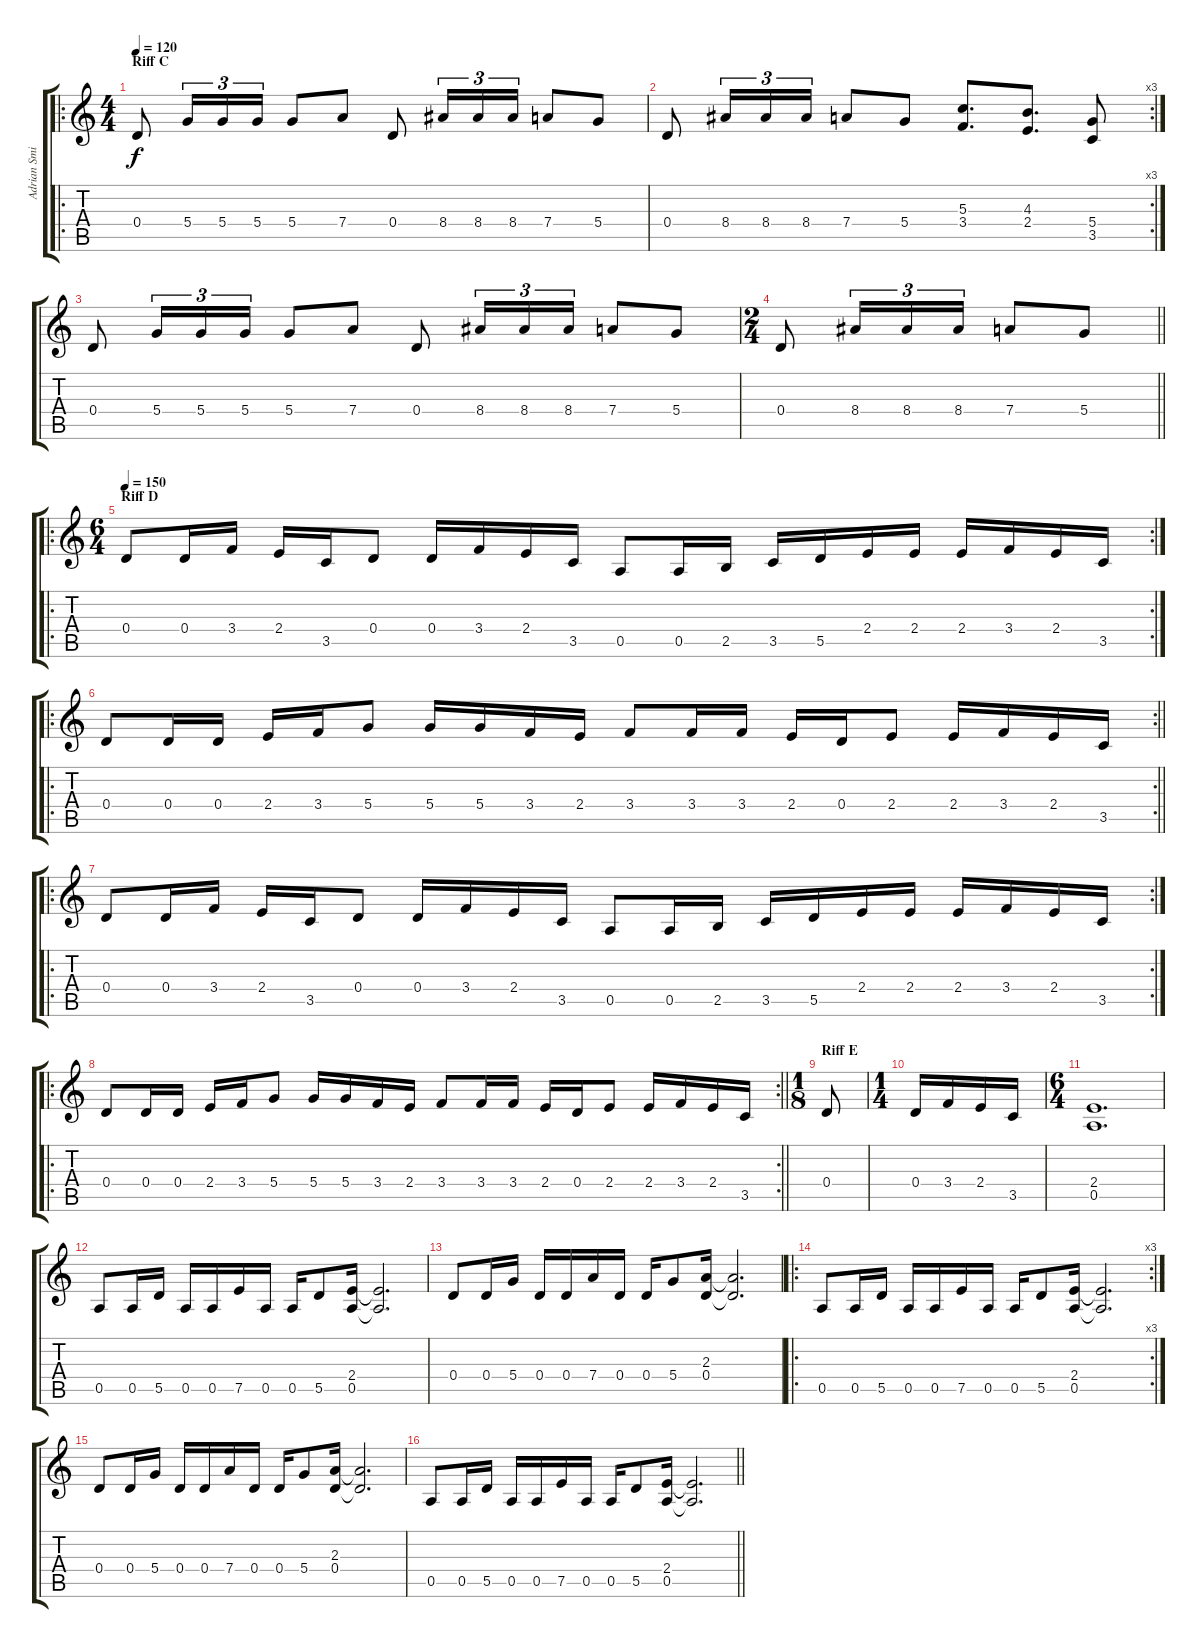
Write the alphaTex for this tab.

\track ("Adrian Smith" "Adrian Smi") {instrument distortionguitar}
\staff {score tabs}
\tuning (E4 B3 G3 D3 A2 E2) {hide}
\ro
\ts (4 4)
\section ("" "Riff C")
\tempo 120
\clef g2
\ks c
0.4.8{dy f} 5.4.16{tu (3 2)} 5.4.16{tu (3 2)} 5.4.16{tu (3 2)} 5.4.8 7.4.8 0.4.8 8.4.16{tu (3 2)} 8.4.16{tu (3 2)} 8.4.16{tu (3 2)} 7.4.8 5.4.8 |
\rc 3
0.4.8 8.4.16{tu (3 2)} 8.4.16{tu (3 2)} 8.4.16{tu (3 2)} 7.4.8 5.4.8 (5.3 3.4).8{d} (4.3 2.4).8{d} (5.4 3.5).8 |
0.4.8 5.4.16{tu (3 2)} 5.4.16{tu (3 2)} 5.4.16{tu (3 2)} 5.4.8 7.4.8 0.4.8 8.4.16{tu (3 2)} 8.4.16{tu (3 2)} 8.4.16{tu (3 2)} 7.4.8 5.4.8 |
\ts (2 4)
\barLineRight lightlight
0.4.8 8.4.16{tu (3 2)} 8.4.16{tu (3 2)} 8.4.16{tu (3 2)} 7.4.8 5.4.8 |
\ro
\rc 2
\ts (6 4)
\section ("" "Riff D")
\tempo 150
0.4.8 0.4.16 3.4.16 2.4.16 3.5.16 0.4.8 0.4.16 3.4.16 2.4.16 3.5.16 0.5.8 0.5.16 2.5.16 3.5.16 5.5.16 2.4.16 2.4.16 2.4.16 3.4.16 2.4.16 3.5.16 |
\ro
\rc 2
\barLineRight lightlight
0.4.8 0.4.16 0.4.16 2.4.16 3.4.16 5.4.8 5.4.16 5.4.16 3.4.16 2.4.16 3.4.8 3.4.16 3.4.16 2.4.16 0.4.16 2.4.8 2.4.16 3.4.16 2.4.16 3.5.16 |
\ro
\rc 2
0.4.8 0.4.16 3.4.16 2.4.16 3.5.16 0.4.8 0.4.16 3.4.16 2.4.16 3.5.16 0.5.8 0.5.16 2.5.16 3.5.16 5.5.16 2.4.16 2.4.16 2.4.16 3.4.16 2.4.16 3.5.16 |
\ro
\rc 2
\barLineRight lightlight
0.4.8 0.4.16 0.4.16 2.4.16 3.4.16 5.4.8 5.4.16 5.4.16 3.4.16 2.4.16 3.4.8 3.4.16 3.4.16 2.4.16 0.4.16 2.4.8 2.4.16 3.4.16 2.4.16 3.5.16 |
\ts (1 8)
\section ("" "Riff E")
0.4.8 |
\ts (1 4)
0.4.16 3.4.16 2.4.16 3.5.16 |
\ts (6 4)
(2.4 0.5).1{d} |
0.5.8 0.5.16 5.5.16 0.5.16 0.5.16 7.5.16 0.5.16 0.5.16 5.5.8 (2.4 0.5).16 (2.4{t} 0.5{t}).2{d} |
0.4.8 0.4.16 5.4.16 0.4.16 0.4.16 7.4.16 0.4.16 0.4.16 5.4.8 (2.3 0.4).16 (2.3{t} 0.4{t}).2{d} |
\ro
\rc 3
0.5.8 0.5.16 5.5.16 0.5.16 0.5.16 7.5.16 0.5.16 0.5.16 5.5.8 (2.4 0.5).16 (2.4{t} 0.5{t}).2{d} |
0.4.8 0.4.16 5.4.16 0.4.16 0.4.16 7.4.16 0.4.16 0.4.16 5.4.8 (2.3 0.4).16 (2.3{t} 0.4{t}).2{d} |
\barLineRight lightlight
0.5.8 0.5.16 5.5.16 0.5.16 0.5.16 7.5.16 0.5.16 0.5.16 5.5.8 (2.4 0.5).16 (2.4{t} 0.5{t}).2{d}
